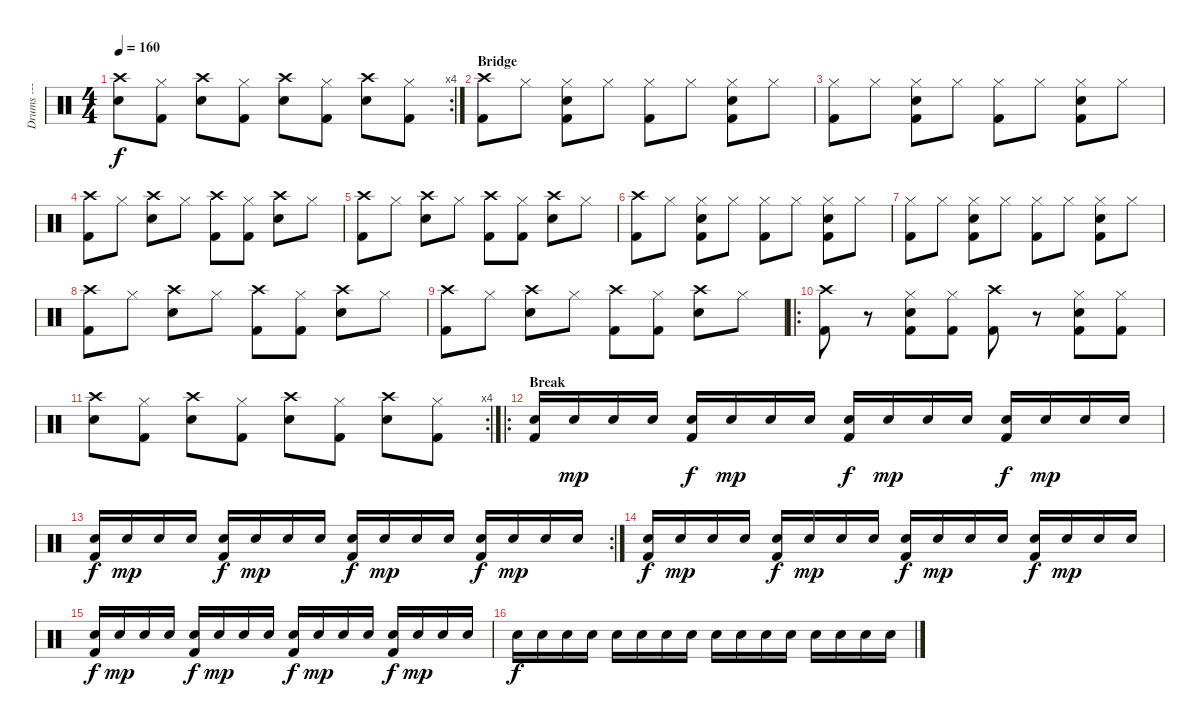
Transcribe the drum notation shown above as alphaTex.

\track ("Drums --- Dave Grohl" "Drums --- ") {instrument percussion}
\staff {score}
\articulation defaults
\rc 4
\ts (4 4)
\tempo 160
\clef neutral
\ks c
("Crash high (hit)" "Electric Snare (hit)").8{dy f} ("Kick (hit) 2" "Hi-Hat (closed)").8 ("Crash high (hit)" "Electric Snare (hit)").8 ("Kick (hit) 2" "Hi-Hat (closed)").8 ("Crash high (hit)" "Electric Snare (hit)").8 ("Kick (hit) 2" "Hi-Hat (closed)").8 ("Crash high (hit)" "Electric Snare (hit)").8 ("Kick (hit) 2" "Hi-Hat (closed)").8 |
\section ("" "Bridge")
("Crash high (hit)" "Kick (hit) 2").8 "Hi-Hat (closed)".8 ("Hi-Hat (closed)" "Electric Snare (hit)" "Kick (hit) 2").8 "Hi-Hat (closed)".8 ("Hi-Hat (closed)" "Kick (hit) 2").8 "Hi-Hat (closed)".8 ("Hi-Hat (closed)" "Electric Snare (hit)" "Kick (hit) 2").8 "Hi-Hat (closed)".8 |
("Hi-Hat (closed)" "Kick (hit) 2").8 "Hi-Hat (closed)".8 ("Hi-Hat (closed)" "Electric Snare (hit)" "Kick (hit) 2").8 "Hi-Hat (closed)".8 ("Hi-Hat (closed)" "Kick (hit) 2").8 "Hi-Hat (closed)".8 ("Hi-Hat (closed)" "Electric Snare (hit)" "Kick (hit) 2").8 "Hi-Hat (closed)".8 |
("Crash high (hit)" "Kick (hit) 2").8 "Hi-Hat (closed)".8 ("Crash high (hit)" "Electric Snare (hit)").8 "Hi-Hat (closed)".8 ("Crash high (hit)" "Kick (hit) 2").8 ("Hi-Hat (closed)" "Kick (hit) 2").8 ("Crash high (hit)" "Electric Snare (hit)").8 "Hi-Hat (closed)".8 |
("Crash high (hit)" "Kick (hit) 2").8 "Hi-Hat (closed)".8 ("Crash high (hit)" "Electric Snare (hit)").8 "Hi-Hat (closed)".8 ("Crash high (hit)" "Kick (hit) 2").8 ("Hi-Hat (closed)" "Kick (hit) 2").8 ("Crash high (hit)" "Electric Snare (hit)").8 "Hi-Hat (closed)".8 |
("Crash high (hit)" "Kick (hit) 2").8 "Hi-Hat (closed)".8 ("Hi-Hat (closed)" "Electric Snare (hit)" "Kick (hit) 2").8 "Hi-Hat (closed)".8 ("Hi-Hat (closed)" "Kick (hit) 2").8 "Hi-Hat (closed)".8 ("Hi-Hat (closed)" "Electric Snare (hit)" "Kick (hit) 2").8 "Hi-Hat (closed)".8 |
("Hi-Hat (closed)" "Kick (hit) 2").8 "Hi-Hat (closed)".8 ("Hi-Hat (closed)" "Electric Snare (hit)" "Kick (hit) 2").8 "Hi-Hat (closed)".8 ("Hi-Hat (closed)" "Kick (hit) 2").8 "Hi-Hat (closed)".8 ("Hi-Hat (closed)" "Electric Snare (hit)" "Kick (hit) 2").8 "Hi-Hat (closed)".8 |
("Crash high (hit)" "Kick (hit) 2").8 "Hi-Hat (closed)".8 ("Crash high (hit)" "Electric Snare (hit)").8 "Hi-Hat (closed)".8 ("Crash high (hit)" "Kick (hit) 2").8 ("Hi-Hat (closed)" "Kick (hit) 2").8 ("Crash high (hit)" "Electric Snare (hit)").8 "Hi-Hat (closed)".8 |
("Crash high (hit)" "Kick (hit) 2").8 "Hi-Hat (closed)".8 ("Crash high (hit)" "Electric Snare (hit)").8 "Hi-Hat (closed)".8 ("Crash high (hit)" "Kick (hit) 2").8 ("Hi-Hat (closed)" "Kick (hit) 2").8 ("Crash high (hit)" "Electric Snare (hit)").8 "Hi-Hat (closed)".8 |
\ro
("Crash high (hit)" "Kick (hit) 2").8 r.8 ("Electric Snare (hit)" "Kick (hit) 2" "Hi-Hat (closed)").8 ("Kick (hit) 2" "Hi-Hat (closed)").8 ("Crash high (hit)" "Kick (hit) 2").8 r.8 ("Hi-Hat (closed)" "Kick (hit) 2" "Electric Snare (hit)").8 ("Kick (hit) 2" "Hi-Hat (closed)").8 |
\rc 4
("Crash high (hit)" "Electric Snare (hit)").8 ("Kick (hit) 2" "Hi-Hat (closed)").8 ("Crash high (hit)" "Electric Snare (hit)").8 ("Kick (hit) 2" "Hi-Hat (closed)").8 ("Crash high (hit)" "Electric Snare (hit)").8 ("Kick (hit) 2" "Hi-Hat (closed)").8 ("Crash high (hit)" "Electric Snare (hit)").8 ("Kick (hit) 2" "Hi-Hat (closed)").8 |
\ro
\section ("" "Break")
("Electric Snare (hit)" "Kick (hit) 2").16 "Electric Snare (hit)".16{dy mp} "Electric Snare (hit)".16 "Electric Snare (hit)".16 ("Electric Snare (hit)" "Kick (hit) 2").16{dy f} "Electric Snare (hit)".16{dy mp} "Electric Snare (hit)".16 "Electric Snare (hit)".16 ("Electric Snare (hit)" "Kick (hit) 2").16{dy f} "Electric Snare (hit)".16{dy mp} "Electric Snare (hit)".16 "Electric Snare (hit)".16 ("Electric Snare (hit)" "Kick (hit) 2").16{dy f} "Electric Snare (hit)".16{dy mp} "Electric Snare (hit)".16 "Electric Snare (hit)".16 |
\rc 2
("Electric Snare (hit)" "Kick (hit) 2").16{dy f} "Electric Snare (hit)".16{dy mp} "Electric Snare (hit)".16 "Electric Snare (hit)".16 ("Electric Snare (hit)" "Kick (hit) 2").16{dy f} "Electric Snare (hit)".16{dy mp} "Electric Snare (hit)".16 "Electric Snare (hit)".16 ("Electric Snare (hit)" "Kick (hit) 2").16{dy f} "Electric Snare (hit)".16{dy mp} "Electric Snare (hit)".16 "Electric Snare (hit)".16 ("Electric Snare (hit)" "Kick (hit) 2").16{dy f} "Electric Snare (hit)".16{dy mp} "Electric Snare (hit)".16 "Electric Snare (hit)".16 |
("Electric Snare (hit)" "Kick (hit) 2").16{dy f} "Electric Snare (hit)".16{dy mp} "Electric Snare (hit)".16 "Electric Snare (hit)".16 ("Electric Snare (hit)" "Kick (hit) 2").16{dy f} "Electric Snare (hit)".16{dy mp} "Electric Snare (hit)".16 "Electric Snare (hit)".16 ("Electric Snare (hit)" "Kick (hit) 2").16{dy f} "Electric Snare (hit)".16{dy mp} "Electric Snare (hit)".16 "Electric Snare (hit)".16 ("Electric Snare (hit)" "Kick (hit) 2").16{dy f} "Electric Snare (hit)".16{dy mp} "Electric Snare (hit)".16 "Electric Snare (hit)".16 |
("Electric Snare (hit)" "Kick (hit) 2").16{dy f} "Electric Snare (hit)".16{dy mp} "Electric Snare (hit)".16 "Electric Snare (hit)".16 ("Electric Snare (hit)" "Kick (hit) 2").16{dy f} "Electric Snare (hit)".16{dy mp} "Electric Snare (hit)".16 "Electric Snare (hit)".16 ("Electric Snare (hit)" "Kick (hit) 2").16{dy f} "Electric Snare (hit)".16{dy mp} "Electric Snare (hit)".16 "Electric Snare (hit)".16 ("Electric Snare (hit)" "Kick (hit) 2").16{dy f} "Electric Snare (hit)".16{dy mp} "Electric Snare (hit)".16 "Electric Snare (hit)".16 |
"Electric Snare (hit)".16{dy f} "Electric Snare (hit)".16 "Electric Snare (hit)".16 "Electric Snare (hit)".16 "Electric Snare (hit)".16 "Electric Snare (hit)".16 "Electric Snare (hit)".16 "Electric Snare (hit)".16 "Electric Snare (hit)".16 "Electric Snare (hit)".16 "Electric Snare (hit)".16 "Electric Snare (hit)".16 "Electric Snare (hit)".16 "Electric Snare (hit)".16 "Electric Snare (hit)".16 "Electric Snare (hit)".16
